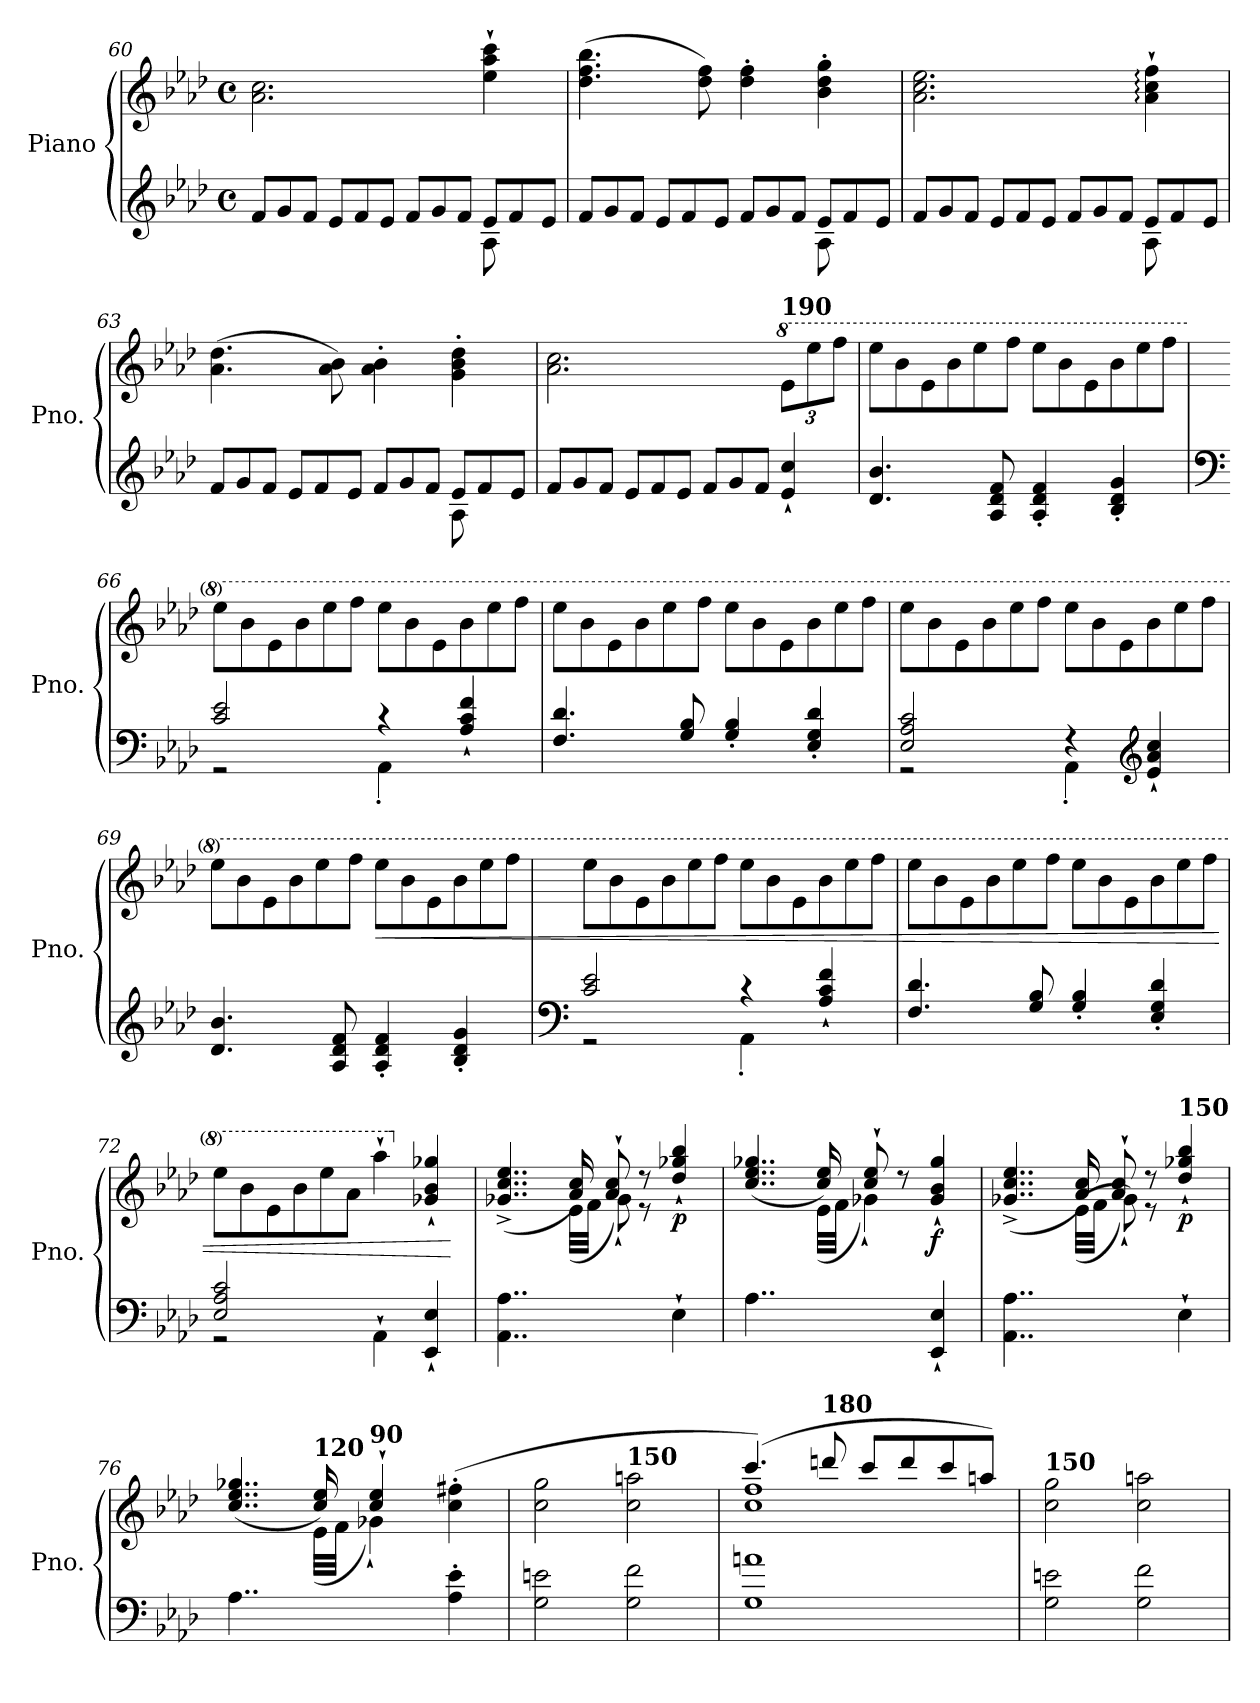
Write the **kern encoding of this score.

**kern	**kern	**dynam
*part1	*part1	*part1
*staff2	*staff1	*staff1/2
*I"Piano	*	*
*I'Pno.	*	*
!!LO:LB:g=z
*clefG2	*clefG2	*
*k[b-e-a-d-]	*k[b-e-a-d-]	*
*M4/4	*M4/4	*
*met(c)	*met(c)	*
*Xtuplet	*	*
=60	=60	=60
*^	*	*
12f/L	2.reyy	2.a-\ 2.cc\	.
12g/	.	.	.
12f/J	.	.	.
12e-/L	.	.	.
12f/	.	.	.
12e-/J	.	.	.
12f/L	.	.	.
12g/	.	.	.
12f/J	.	.	.
12e-/L	8A-\	4ee-\` 4aa-\` 4ccc\`	.
12f/	.	.	.
.	8reyy	.	.
12e-/J	.	.	.
=61	=61	=61	=61
12f/L	2.reyy	(4.dd-\ 4.ff\ 4.bb-\	.
12g/	.	.	.
12f/J	.	.	.
12e-/L	.	.	.
12f/	.	.	.
.	.	8dd-\ 8ff\)	.
12e-/J	.	.	.
12f/L	.	4dd-\' 4ff\'	.
12g/	.	.	.
12f/J	.	.	.
12e-/L	8A-\	4b-\' 4dd-\' 4gg\'	.
12f/	.	.	.
.	8reyy	.	.
12e-/J	.	.	.
=62	=62	=62	=62
12f/L	2.reyy	2.a-\ 2.cc\ 2.ee-\	.
12g/	.	.	.
12f/J	.	.	.
12e-/L	.	.	.
12f/	.	.	.
12e-/J	.	.	.
12f/L	.	.	.
12g/	.	.	.
12f/J	.	.	.
12e-/L	8A-\	4a-\:` 4cc\:` 4ff\:`	.
12f/	.	.	.
.	8reyy	.	.
12e-/J	.	.	.
=63	=63	=63	=63
12f/L	2.reyy	(4.a-\ 4.dd-\	.
12g/	.	.	.
12f/J	.	.	.
12e-/L	.	.	.
12f/	.	.	.
.	.	8a-\ 8b-\)	.
12e-/J	.	.	.
12f/L	.	4a-\' 4b-\'	.
12g/	.	.	.
12f/J	.	.	.
12e-/L	8A-\	4g\' 4b-\' 4dd-\'	.
12f/	.	.	.
.	8reyy	.	.
12e-/J	.	.	.
*v	*v	*	*
=64	=64	=64
12f/L	2.a-\ 2.cc\	.
12g/	.	.
12f/J	.	.
12e-/L	.	.
12f/	.	.
12e-/J	.	.
12f/L	.	.
12g/	.	.
12f/J	.	.
*	*8va	*
*	*Xbrackettup	*
!	!LO:TX:a:B:t=190	!
4e-/` 4cc/`	12ee-\L	.
.	12eee-\	.
.	12fff\J	.
!!LO:LB:g=z
=65	=65	=65
*	*Xtuplet	*
4.d-/ 4.b-/	12eee-\L	.
.	12bb-\	.
.	12ee-\	.
.	12bb-\	.
.	12eee-\	.
8A-/ 8d-/ 8f/	.	.
.	12fff\J	.
4A-/' 4d-/' 4f/'	12eee-\L	.
.	12bb-\	.
.	12ee-\	.
4B-/' 4d-/' 4g/'	12bb-\	.
.	12eee-\	.
.	12fff\J	.
=66	=66	=66
*clefF4	*	*
*^	*	*
2c/ 2e-/	2r	12eee-\L	.
.	.	12bb-\	.
.	.	12ee-\	.
.	.	12bb-\	.
.	.	12eee-\	.
.	.	12fff\J	.
4r	4AA-'\	12eee-\L	.
.	.	12bb-\	.
.	.	12ee-\	.
4A-/` 4c/` 4f/`	4ryy	12bb-\	.
.	.	12eee-\	.
.	.	12fff\J	.
*v	*v	*	*
=67	=67	=67
4.F/ 4.d-/	12eee-\L	.
.	12bb-\	.
.	12ee-\	.
.	12bb-\	.
.	12eee-\	.
8G/ 8B-/	.	.
.	12fff\J	.
4G/' 4B-/'	12eee-\L	.
.	12bb-\	.
.	12ee-\	.
4E-/' 4G/' 4d-/'	12bb-\	.
.	12eee-\	.
.	12fff\J	.
=68	=68	=68
*^	*	*
2E-/ 2A-/ 2c/	2r	12eee-\L	.
.	.	12bb-\	.
.	.	12ee-\	.
.	.	12bb-\	.
.	.	12eee-\	.
.	.	12fff\J	.
4r	4AA-'\	12eee-\L	.
.	.	12bb-\	.
.	.	12ee-\	.
*clefG2	*	*	*
4e-/` 4a-/` 4cc/`	4rcyy	12bb-\	.
.	.	12eee-\	.
.	.	12fff\J	.
*v	*v	*	*
=69	=69	=69
4.d-/ 4.b-/	12eee-\L	.
.	12bb-\	.
.	12ee-\	.
.	12bb-\	.
.	12eee-\	.
8A-/ 8d-/ 8f/	.	.
.	12fff\J	.
!	!	!LO:HP:b
4A-/' 4d-/' 4f/'	12eee-\L	<
.	12bb-\	.
.	12ee-\	.
4B-/' 4d-/' 4g/'	12bb-\	.
.	12eee-\	.
.	12fff\J	.
!!LO:LB:g=z
=70	=70	=70
*clefF4	*	*
*^	*	*
2c/ 2e-/	2r	12eee-\L	.
.	.	12bb-\	.
.	.	12ee-\	.
.	.	12bb-\	.
.	.	12eee-\	.
.	.	12fff\J	.
4r	4AA-'\	12eee-\L	.
.	.	12bb-\	.
.	.	12ee-\	.
4A-/` 4c/` 4f/`	4ryy	12bb-\	.
.	.	12eee-\	.
.	.	12fff\J	.
*v	*v	*	*
=71	=71	=71
4.F/ 4.d-/	12eee-\L	.
.	12bb-\	.
.	12ee-\	.
.	12bb-\	.
.	12eee-\	.
8G/ 8B-/	.	.
.	12fff\J	.
4G/' 4B-/'	12eee-\L	.
.	12bb-\	.
.	12ee-\	.
4E-/' 4G/' 4d-/'	12bb-\	.
.	12eee-\	.
.	12fff\J	.
=72	=72	=72
*^	*	*
2E-/ 2A-/ 2c/	2r	12eee-\L	.
.	.	12bb-\	.
.	.	12ee-\	.
.	.	12bb-\	.
.	.	12eee-\	.
.	.	12aa-\J	.
4AA-`\	2ryy	4aaa-`\	.
*	*	*X8va	*
4EE-/` 4E-/`	.	4g-X/` 4b-/` 4gg-X/`	.
*v	*v	*	*
.	.	[
=73	=73	=73
*	*^	*
!	!	!	!LO:DY:b
4..AA-\ 4..A-\	(4..g-X/^ 4..cc/^ 4..ee-/^	4..rgyy	other-dynamics
16ryy	16a-/ 16cc/)	(32e-\LLL	.
.	.	32f\JJJ	.
8ryy	8a-/` 8cc/`	8g-`\)	.
8ryy	8r	8r	.
!	!	!	!LO:DY:b
4E-`\	4dd-/` 4gg-X/` 4bb-/`	4ryy	p
=74	=74	=74	=74
4..A-\	(4..cc/ 4..ee-/ 4..gg-X/	4..rgyy	.
16ryy	16cc/ 16ee-/)	(32e-\LLL	.
.	.	32f\JJJ	.
8ryy	8cc/` 8ee-/`	4g-X`\)	.
8ryy	8r	.	.
!	!	!	!LO:DY:b
4EE-/` 4E-/`	4g-/` 4b-/` 4gg-/`	4reyy	f
=75	=75	=75	=75
4..AA-\ 4..A-\	(4..g-X/^ 4..cc/^ 4..ee-/^	4..rgyy	.
16ryy	16a-/ 16cc/)	((32e-\LLL	.
.	.	32f\JJJ	.
8ryy	8a-/` 8cc/`	8g-`\))	.
8ryy	8r	8r	.
!	!LO:TX:a:B:t=150	!	!
!	!	!	!LO:DY:b
4E-`\	4dd-/` 4gg-X/` 4bb-/`	4ryy	p
!!LO:LB:g=z	!!
=76	=76	=76	=76
4..A-\	(4..cc/ 4..ee-/ 4..gg-X/	4..rgyy	.
!	!LO:TX:a:B:t=120	!	!
16ryy	16cc/ 16ee-/)	(32e-\LLL	.
.	.	32f\JJJ	.
!	!LO:TX:a:B:t=90	!	!
8ryy	4cc/` 4ee-/`	4g-X`\)	.
8ryy	.	.	.
!	!	!	!LO:DY:b
4A-\' 4e-\'	(>4cc\' 4ff#X\'	4rcyy	other-dynamics
=77	=77	=77	=77
!	!LO:TX:a:B:t=120	!	!
*	*v	*v	*
2G\ 2en\	2cc\ 2gg\	.
!	!LO:TX:a:B:t=150	!
2G\ 2f\	2cc\ 2aan\	.
=78	=78	=78
*	*^	*
1G 1an	(4.ccc/)	1cc 1ff	.
!	!LO:TX:a:B:t=180	!	!
.	8dddn/	.	.
.	8ccc/L	.	.
.	8ddd/	.	.
.	8ccc/	.	.
.	8aan/J)	.	.
*	*v	*v	*
=79	=79	=79
!	!LO:TX:a:B:t=150	!
2G\ 2en\	2cc\ 2gg\	.
2G\ 2f\	2cc\ 2aan\	.
=	=	=
*-	*-	*-
